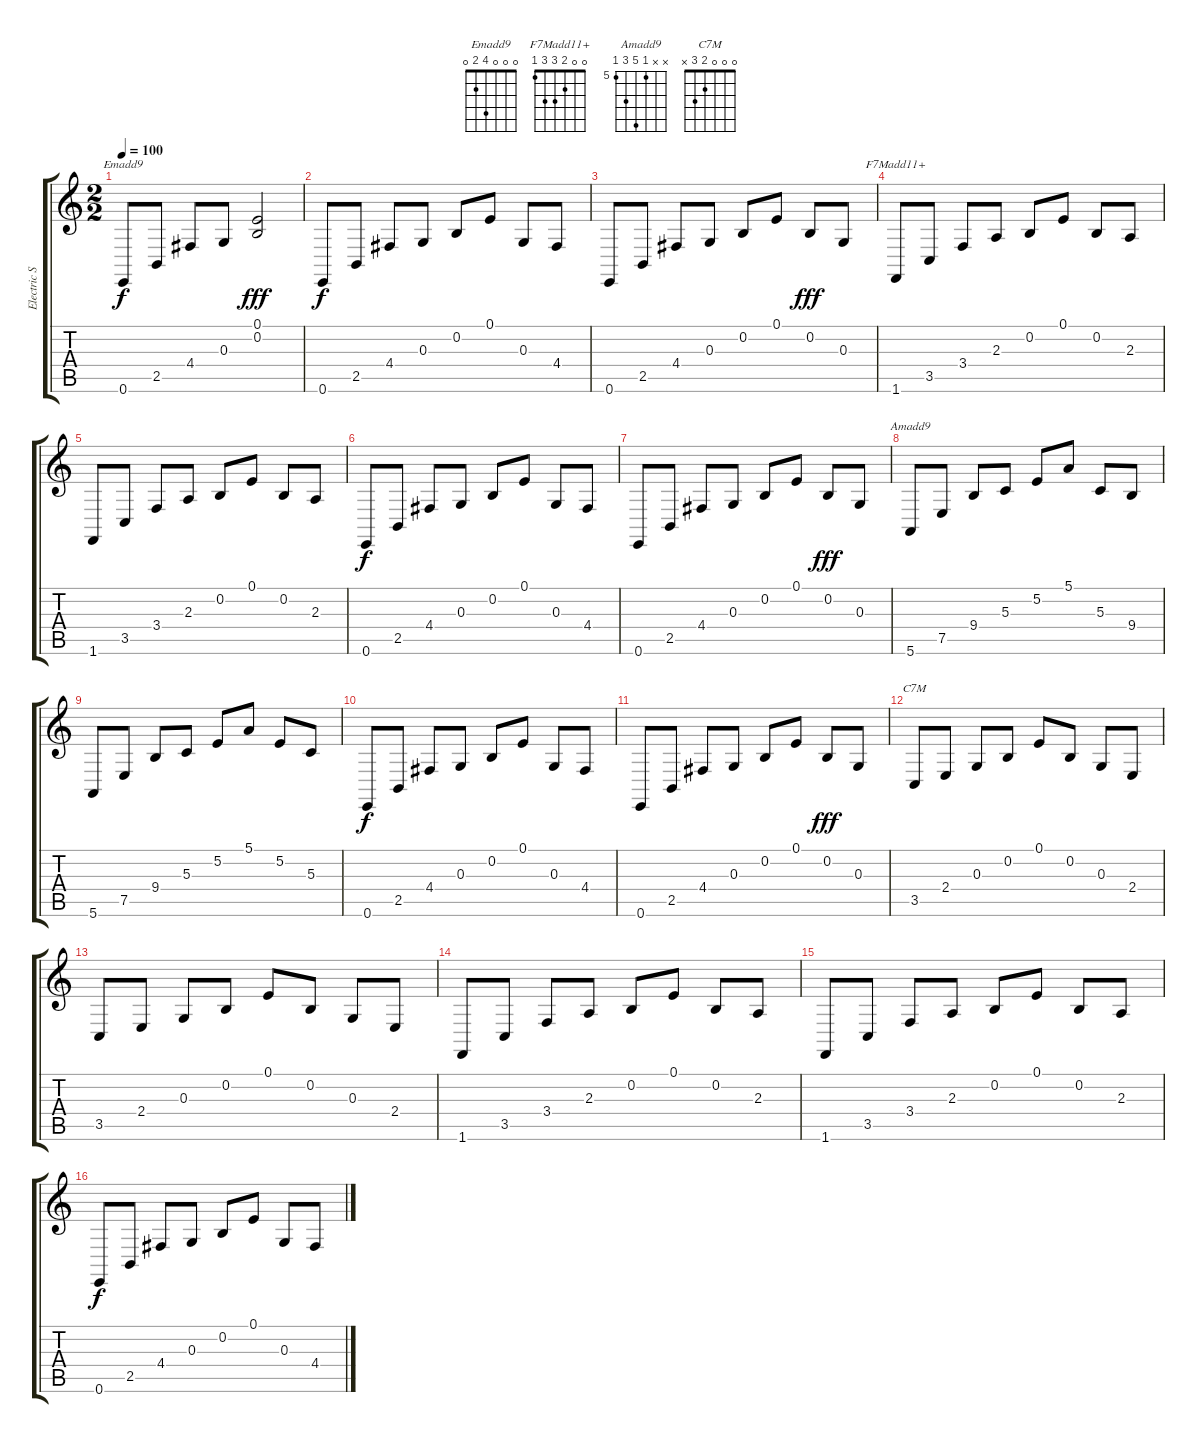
\track ("Electric Sitar" "Electric S") {instrument sitar}
\staff {score tabs}
\tuning (E4 B3 G3 D3 A2 E2) {hide}
\chord ("Emadd9" 0 0 0 4 2 0)
\chord ("F7Madd11+" 0 0 2 3 3 1)
\chord ("Amadd9" x x 5 9 7 5) {firstfret 5}
\chord ("C7M" 0 0 0 2 3 x)
\ts (2 2)
\tempo 100
\clef g2
\ks c
0.6.8{ch "Emadd9" dy f} 2.5.8 4.4.8 0.3.8 (0.1 0.2).2{dy fff} |
0.6.8{dy f} 2.5.8 4.4.8 0.3.8 0.2.8 0.1.8 0.3.8 4.4.8 |
0.6.8 2.5.8 4.4.8 0.3.8 0.2.8 0.1.8 0.2.8{dy fff} 0.3.8 |
1.6.8{ch "F7Madd11+"} 3.5.8 3.4.8 2.3.8 0.2.8 0.1.8 0.2.8 2.3.8 |
1.6.8 3.5.8 3.4.8 2.3.8 0.2.8 0.1.8 0.2.8 2.3.8 |
0.6.8{dy f} 2.5.8 4.4.8 0.3.8 0.2.8 0.1.8 0.3.8 4.4.8 |
0.6.8 2.5.8 4.4.8 0.3.8 0.2.8 0.1.8 0.2.8{dy fff} 0.3.8 |
5.6.8{ch "Amadd9"} 7.5.8 9.4.8 5.3.8 5.2.8 5.1.8 5.3.8 9.4.8 |
5.6.8 7.5.8 9.4.8 5.3.8 5.2.8 5.1.8 5.2.8 5.3.8 |
0.6.8{dy f} 2.5.8 4.4.8 0.3.8 0.2.8 0.1.8 0.3.8 4.4.8 |
0.6.8 2.5.8 4.4.8 0.3.8 0.2.8 0.1.8 0.2.8{dy fff} 0.3.8 |
3.5.8{ch "C7M"} 2.4.8 0.3.8 0.2.8 0.1.8 0.2.8 0.3.8 2.4.8 |
3.5.8 2.4.8 0.3.8 0.2.8 0.1.8 0.2.8 0.3.8 2.4.8 |
1.6.8 3.5.8 3.4.8 2.3.8 0.2.8 0.1.8 0.2.8 2.3.8 |
1.6.8 3.5.8 3.4.8 2.3.8 0.2.8 0.1.8 0.2.8 2.3.8 |
0.6.8{dy f} 2.5.8 4.4.8 0.3.8 0.2.8 0.1.8 0.3.8 4.4.8
